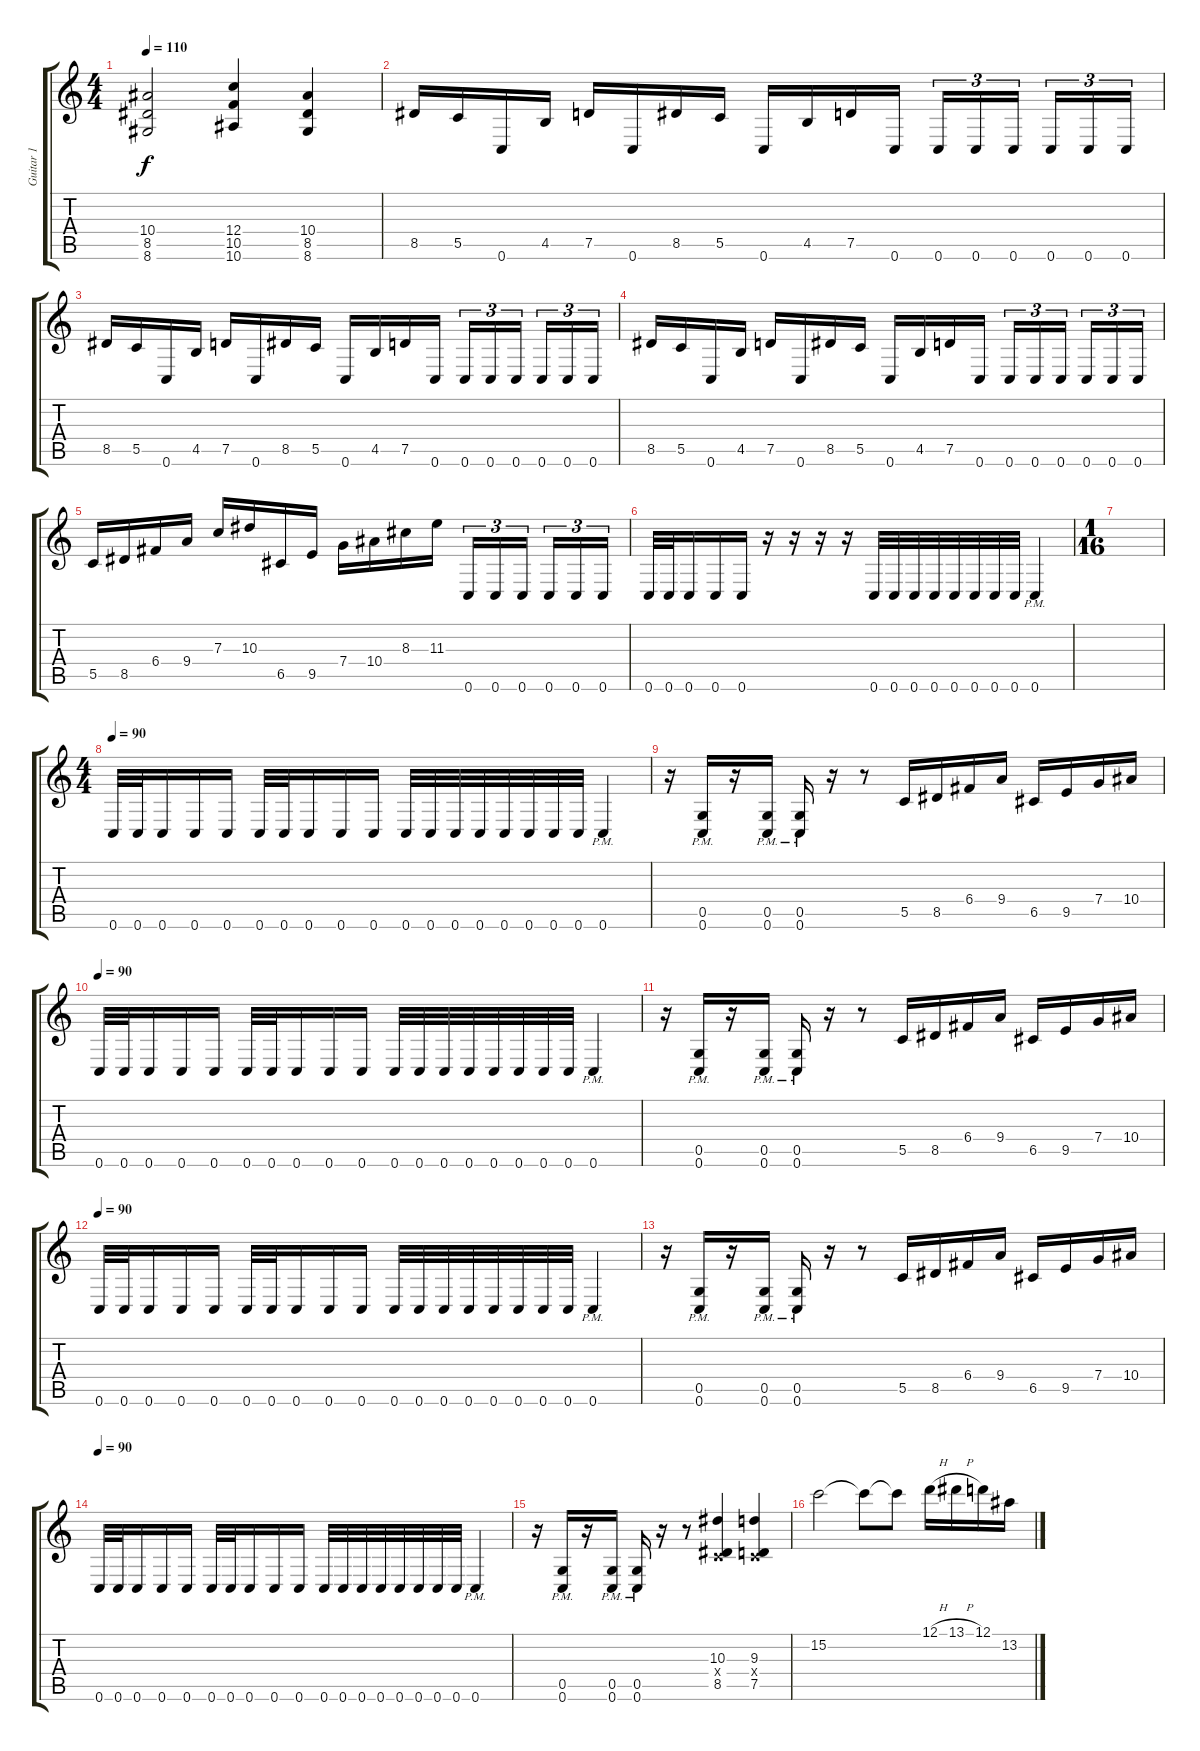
\track ("Guitar 1" "Guitar 1") {instrument distortionguitar}
\staff {score tabs}
\tuning (D4 A3 F3 C3 G2 C2) {hide}
\ts (4 4)
\tempo 110
\clef g2
\ks c
(10.4 8.5 8.6).2{dy f} (12.4 10.5 10.6).4 (10.4 8.5 8.6).4 |
8.5.16 5.5.16 0.6.16 4.5.16 7.5.16 0.6.16 8.5.16 5.5.16 0.6.16 4.5.16 7.5.16 0.6.16 0.6.16{tu (3 2)} 0.6.16{tu (3 2)} 0.6.16{tu (3 2)} 0.6.16{tu (3 2)} 0.6.16{tu (3 2)} 0.6.16{tu (3 2)} |
8.5.16 5.5.16 0.6.16 4.5.16 7.5.16 0.6.16 8.5.16 5.5.16 0.6.16 4.5.16 7.5.16 0.6.16 0.6.16{tu (3 2)} 0.6.16{tu (3 2)} 0.6.16{tu (3 2)} 0.6.16{tu (3 2)} 0.6.16{tu (3 2)} 0.6.16{tu (3 2)} |
8.5.16 5.5.16 0.6.16 4.5.16 7.5.16 0.6.16 8.5.16 5.5.16 0.6.16 4.5.16 7.5.16 0.6.16 0.6.16{tu (3 2)} 0.6.16{tu (3 2)} 0.6.16{tu (3 2)} 0.6.16{tu (3 2)} 0.6.16{tu (3 2)} 0.6.16{tu (3 2)} |
5.5.16 8.5.16 6.4.16 9.4.16 7.3.16 10.3.16 6.5.16 9.5.16 7.4.16 10.4.16 8.3.16 11.3.16 0.6.16{tu (3 2)} 0.6.16{tu (3 2)} 0.6.16{tu (3 2)} 0.6.16{tu (3 2)} 0.6.16{tu (3 2)} 0.6.16{tu (3 2)} |
0.6.32 0.6.32 0.6.16 0.6.16 0.6.16 r.16 r.16 r.16 r.16 0.6.32 0.6.32 0.6.32 0.6.32 0.6.32 0.6.32 0.6.32 0.6.32 0.6{pm}.4 |
\ts (1 16)
|
\ts (4 4)
\tempo 90
0.6.32 0.6.32 0.6.16 0.6.16 0.6.16 0.6.32 0.6.32 0.6.16 0.6.16 0.6.16 0.6.32 0.6.32 0.6.32 0.6.32 0.6.32 0.6.32 0.6.32 0.6.32 0.6{pm}.4 |
r.16 (0.5{pm} 0.6{pm}).16 r.16 (0.5{pm} 0.6{pm}).16 (0.5{pm} 0.6{pm}).16 r.16 r.8 5.5.16 8.5.16 6.4.16 9.4.16 6.5.16 9.5.16 7.4.16 10.4.16 |
\tempo 90
0.6.32 0.6.32 0.6.16 0.6.16 0.6.16 0.6.32 0.6.32 0.6.16 0.6.16 0.6.16 0.6.32 0.6.32 0.6.32 0.6.32 0.6.32 0.6.32 0.6.32 0.6.32 0.6{pm}.4 |
r.16 (0.5{pm} 0.6{pm}).16 r.16 (0.5{pm} 0.6{pm}).16 (0.5{pm} 0.6{pm}).16 r.16 r.8 5.5.16 8.5.16 6.4.16 9.4.16 6.5.16 9.5.16 7.4.16 10.4.16 |
\tempo 90
0.6.32 0.6.32 0.6.16 0.6.16 0.6.16 0.6.32 0.6.32 0.6.16 0.6.16 0.6.16 0.6.32 0.6.32 0.6.32 0.6.32 0.6.32 0.6.32 0.6.32 0.6.32 0.6{pm}.4 |
r.16 (0.5{pm} 0.6{pm}).16 r.16 (0.5{pm} 0.6{pm}).16 (0.5{pm} 0.6{pm}).16 r.16 r.8 5.5.16 8.5.16 6.4.16 9.4.16 6.5.16 9.5.16 7.4.16 10.4.16 |
\tempo 90
0.6.32 0.6.32 0.6.16 0.6.16 0.6.16 0.6.32 0.6.32 0.6.16 0.6.16 0.6.16 0.6.32 0.6.32 0.6.32 0.6.32 0.6.32 0.6.32 0.6.32 0.6.32 0.6{pm}.4 |
r.16 (0.5{pm} 0.6{pm}).16 r.16 (0.5{pm} 0.6{pm}).16 (0.5{pm} 0.6{pm}).16 r.16 r.8 (10.3 0.4{x} 8.5).4 (9.3 0.4{x} 7.5).4 |
15.2.2 15.2{t}.8 15.2{t}.8 12.1{h}.16 13.1{h}.16 12.1.16 13.2.16
